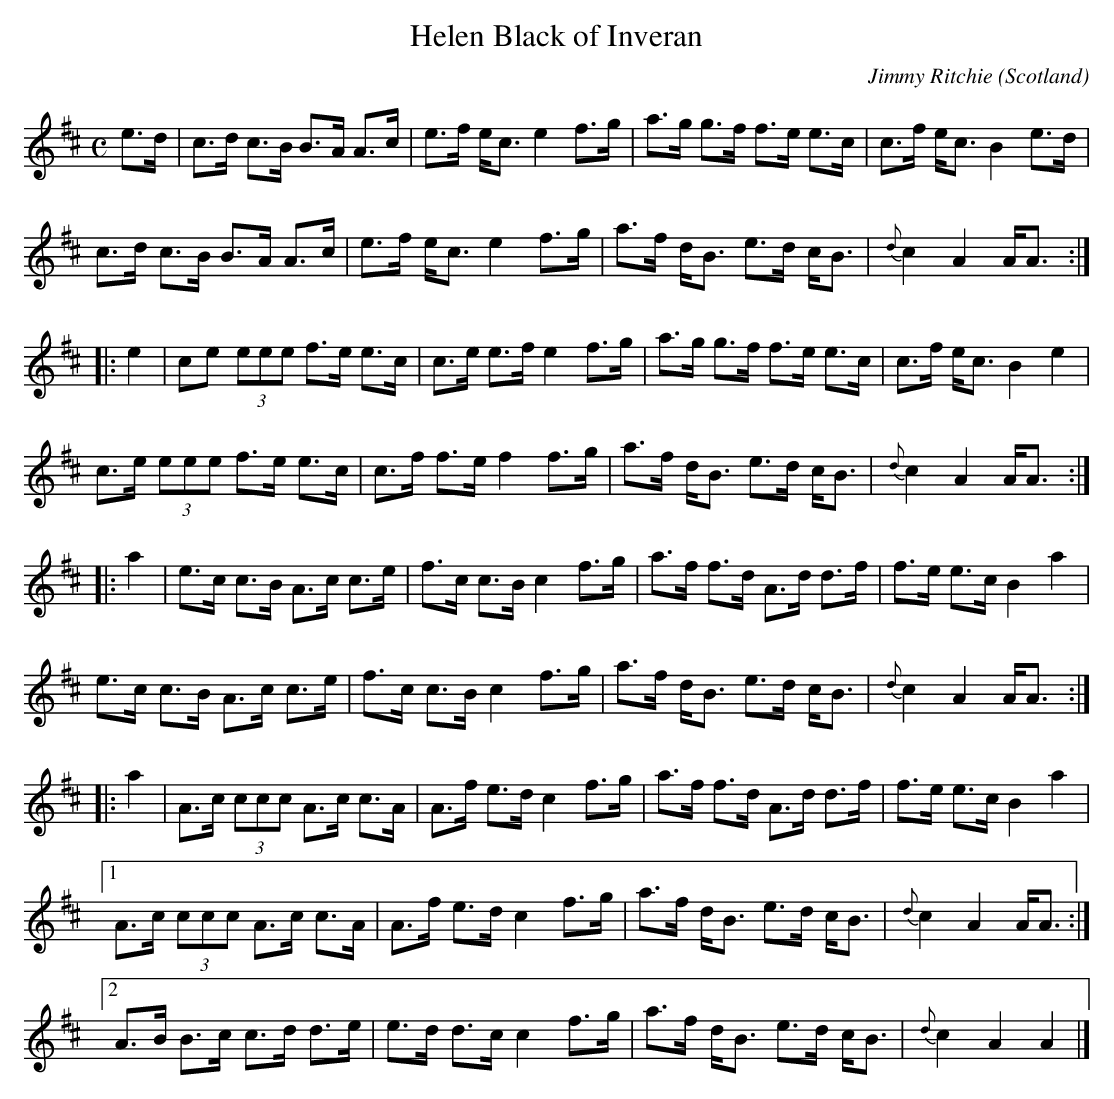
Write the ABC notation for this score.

X:1
T:Helen Black of Inveran
C:Jimmy Ritchie
M:C
O:Scotland
K:A mixolydian
e>d|\
c>d c>B B>A A>c|e>f e<c e2 f>g|\
a>g g>f f>e e>c|c>f e<c B2 e>d|
c>d c>B B>A A>c|e>f e<c e2 f>g|\
a>f d<B e>d c<B|{d}c2A2 A<A::
e2|\
ce (3eee f>e e>c|c>e e>f e2 f>g|\
a>g g>f f>e e>c|c>f e<c B2 e2|
c>e (3eee f>e e>c|c>f f>e f2 f>g|\
a>f d<B e>d c<B|{d}c2A2 A<A::
a2|\
e>c c>B A>c c>e|f>c c>B c2 f>g|\
a>f f>d A>d d>f|f>e e>c B2 a2|
e>c c>B A>c c>e|f>c c>B c2 f>g|\
a>f d<B e>d c<B|{d}c2A2 A<A::
a2|\
A>c (3ccc A>c c>A|A>f e>d c2 f>g|\
a>f f>d A>d d>f|f>e e>c B2a2|1
A>c (3ccc A>c c>A|A>f e>d c2f>g|\
a>f d<B e>d c<B|{d}c2A2 A<A :|2
A>B B>c c>d d>e|e>d d>c c2f>g|\
a>f d<B e>d c<B|{d}c2A2 A2|]
